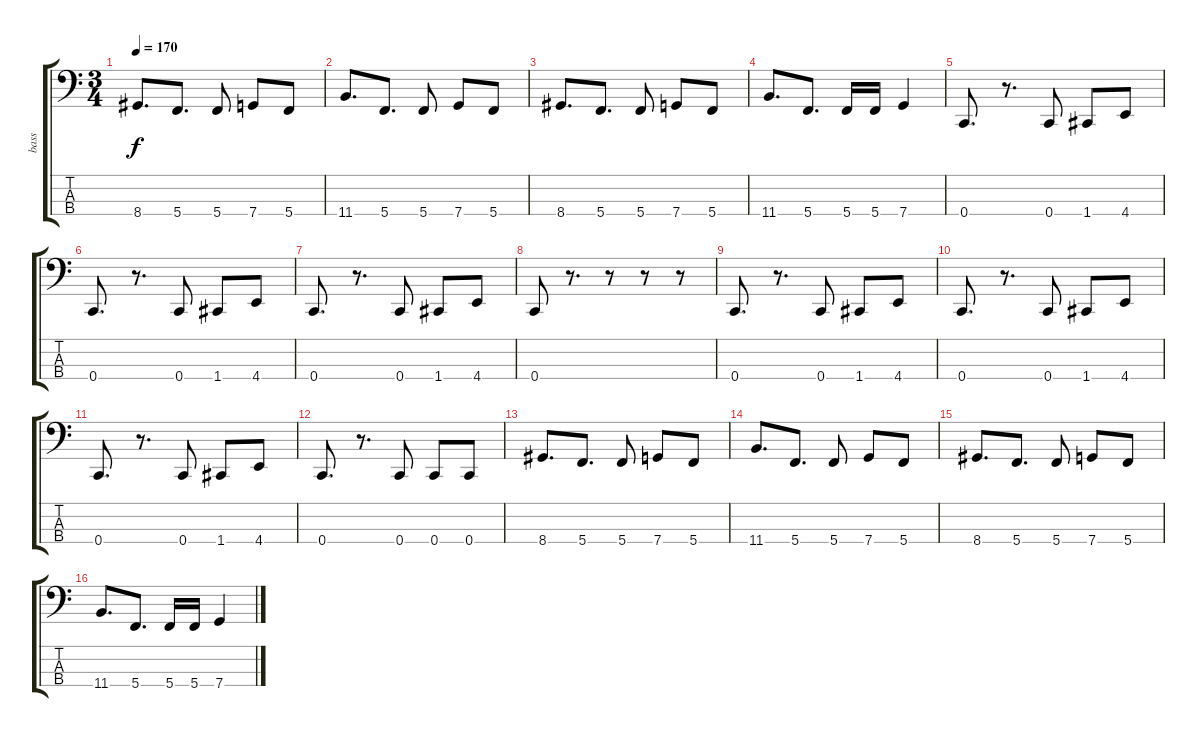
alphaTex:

\track ("bass" "bass") {instrument slapbass1}
\staff {score tabs}
\tuning (F2 C2 G1 C1) {hide}
\ts (3 4)
\tempo 170
\clef f4
\ks c
8.4.8{d dy f} 5.4.8{d} 5.4.8 7.4.8 5.4.8 |
11.4.8{d} 5.4.8{d} 5.4.8 7.4.8 5.4.8 |
8.4.8{d} 5.4.8{d} 5.4.8 7.4.8 5.4.8 |
11.4.8{d} 5.4.8{d} 5.4.16 5.4.16 7.4.4 |
0.4.8{d} r.8{d} 0.4.8 1.4.8 4.4.8 |
0.4.8{d} r.8{d} 0.4.8 1.4.8 4.4.8 |
0.4.8{d} r.8{d} 0.4.8 1.4.8 4.4.8 |
0.4.8 r.8{d} r.8 r.8 r.8 |
0.4.8{d} r.8{d} 0.4.8 1.4.8 4.4.8 |
0.4.8{d} r.8{d} 0.4.8 1.4.8 4.4.8 |
0.4.8{d} r.8{d} 0.4.8 1.4.8 4.4.8 |
0.4.8{d} r.8{d} 0.4.8 0.4.8 0.4.8 |
8.4.8{d} 5.4.8{d} 5.4.8 7.4.8 5.4.8 |
11.4.8{d} 5.4.8{d} 5.4.8 7.4.8 5.4.8 |
8.4.8{d} 5.4.8{d} 5.4.8 7.4.8 5.4.8 |
11.4.8{d} 5.4.8{d} 5.4.16 5.4.16 7.4.4
